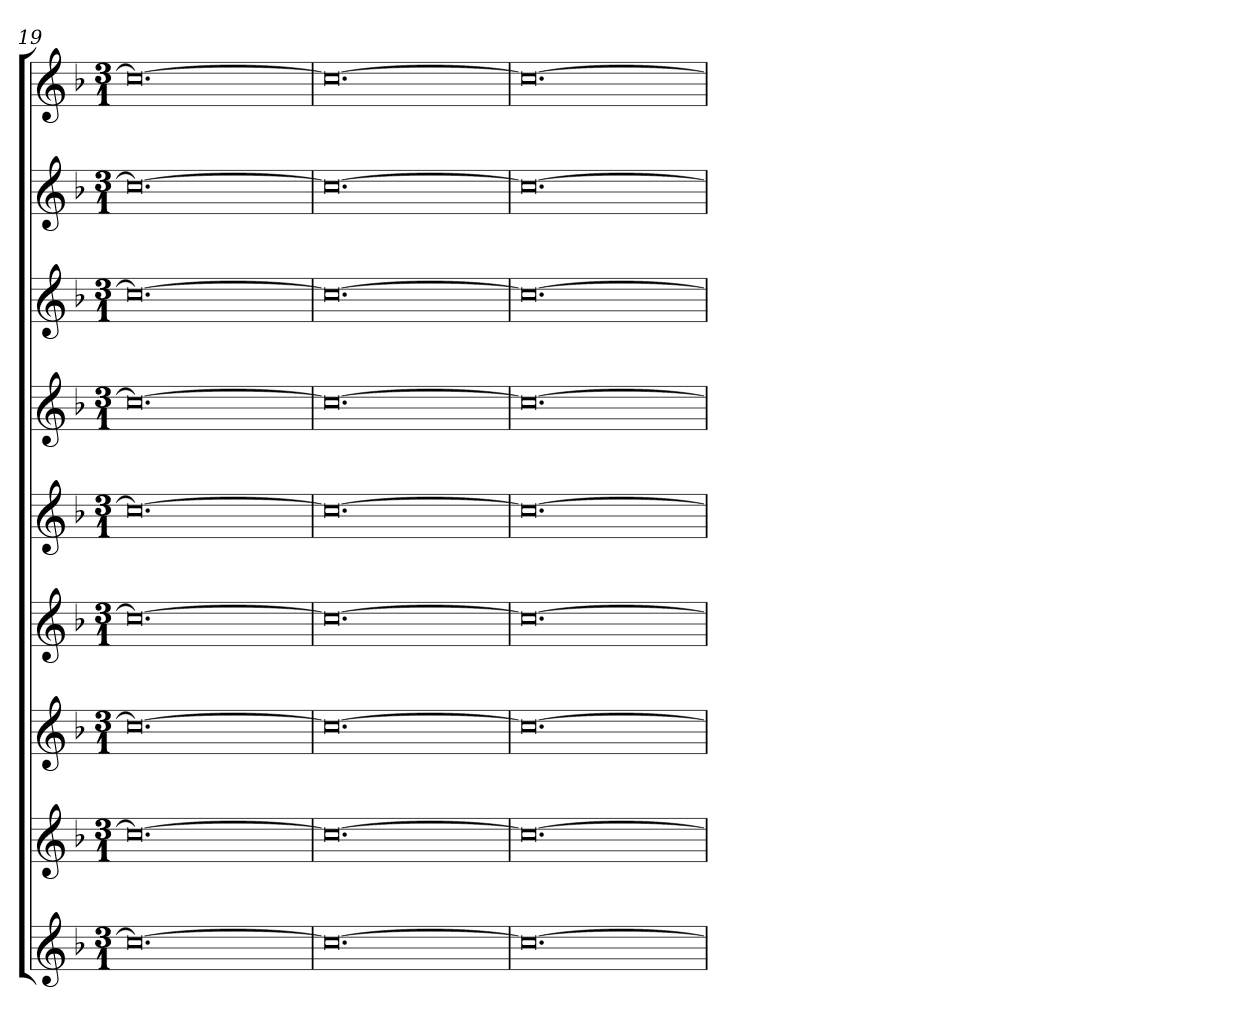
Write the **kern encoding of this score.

**kern	**kern	**kern	**kern	**kern	**kern	**kern	**kern	**kern
*part9	*part8	*part7	*part6	*part5	*part4	*part3	*part2	*part1
*staff9	*staff8	*staff7	*staff6	*staff5	*staff4	*staff3	*staff2	*staff1
*clefG2	*clefG2	*clefG2	*clefG2	*clefG2	*clefG2	*clefG2	*clefG2	*clefG2
*k[b-]	*k[b-]	*k[b-]	*k[b-]	*k[b-]	*k[b-]	*k[b-]	*k[b-]	*k[b-]
*F:	*F:	*F:	*F:	*F:	*F:	*F:	*F:	*F:
*M3/1	*M3/1	*M3/1	*M3/1	*M3/1	*M3/1	*M3/1	*M3/1	*M3/1
=19	=19	=19	=19	=19	=19	=19	=19	=19
0.cc_	0.cc_	0.cc_	0.cc_	0.cc_	0.cc_	0.cc_	0.cc_	0.cc_
=20	=20	=20	=20	=20	=20	=20	=20	=20
0.cc_	0.cc_	0.cc_	0.cc_	0.cc_	0.cc_	0.cc_	0.cc_	0.cc_
!!LO:LB:g=z
=21	=21	=21	=21	=21	=21	=21	=21	=21
0.cc_	0.cc_	0.cc_	0.cc_	0.cc_	0.cc_	0.cc_	0.cc_	0.cc_
=	=	=	=	=	=	=	=	=
*-	*-	*-	*-	*-	*-	*-	*-	*-
